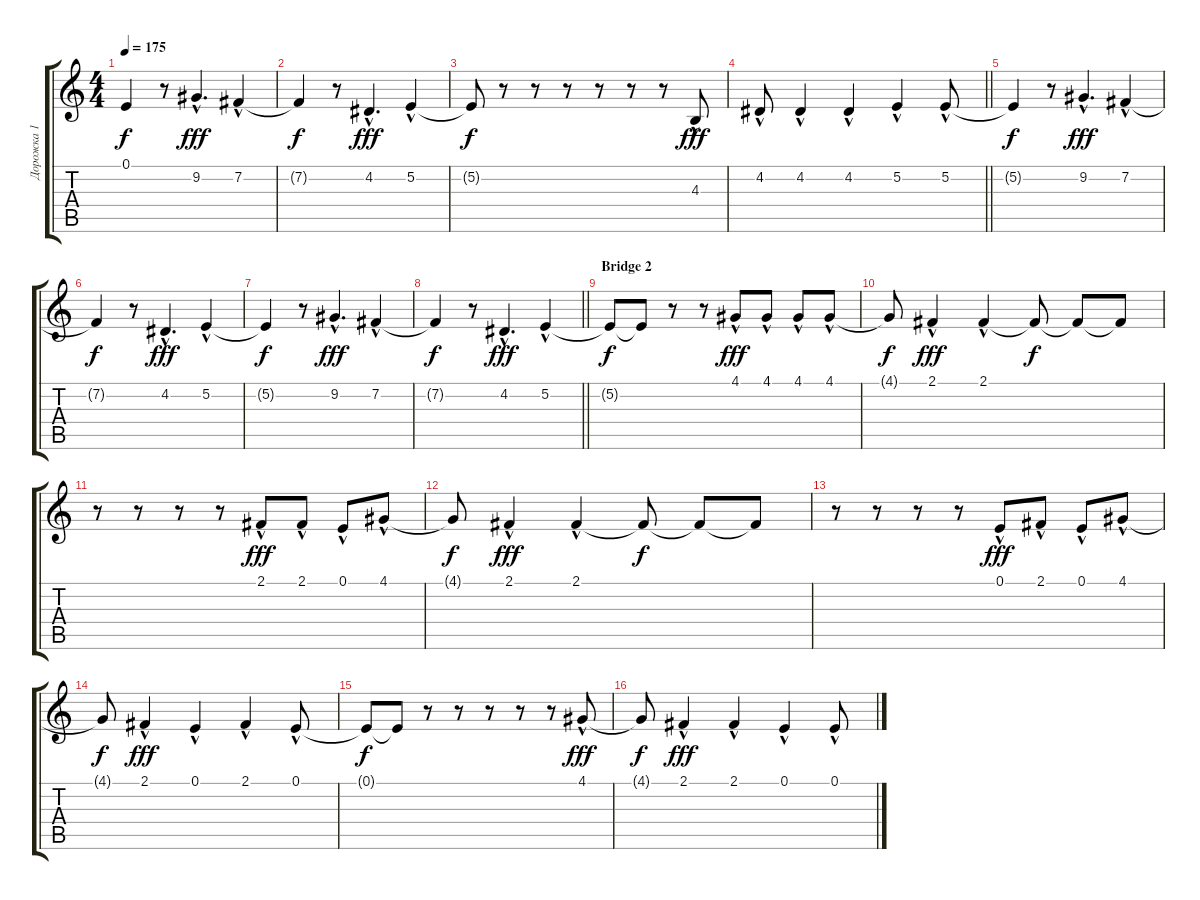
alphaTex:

\track ("Дорожка 1" "Дорожка 1") {instrument altosax}
\staff {score tabs}
\tuning (E4 B3 G3 D3 A2 E2) {hide}
\ts (4 4)
\tempo 175
\clef g2
\ks c
0.1.4{dy f} r.8 9.2{hac}.4{d dy fff} 7.2{hac}.4 |
7.2{t}.4{dy f} r.8 4.2{hac}.4{d dy fff} 5.2{hac}.4 |
5.2{t}.8{dy f} r.8 r.8 r.8 r.8 r.8 r.8 4.3{hac}.8{dy fff} |
\barLineRight lightlight
4.2{hac}.8 4.2{hac}.4 4.2{hac}.4 5.2{hac}.4 5.2{hac}.8 |
5.2{t}.4{dy f} r.8 9.2{hac}.4{d dy fff} 7.2{hac}.4 |
7.2{t}.4{dy f} r.8 4.2{hac}.4{d dy fff} 5.2{hac}.4 |
5.2{t}.4{dy f} r.8 9.2{hac}.4{d dy fff} 7.2{hac}.4 |
\barLineRight lightlight
7.2{t}.4{dy f} r.8 4.2{hac}.4{d dy fff} 5.2{hac}.4 |
\section ("" "Bridge 2")
5.2{t}.8{dy f} 5.2{t}.8 r.8 r.8 4.1{hac}.8{dy fff} 4.1{hac}.8 4.1{hac}.8 4.1{hac}.8 |
4.1{t}.8{dy f} 2.1{hac}.4{dy fff} 2.1{hac}.4 2.1{t}.8{dy f} 2.1{t}.8 2.1{t}.8 |
r.8 r.8 r.8 r.8 2.1{hac}.8{dy fff} 2.1{hac}.8 0.1{hac}.8 4.1{hac}.8 |
4.1{t}.8{dy f} 2.1{hac}.4{dy fff} 2.1{hac}.4 2.1{t}.8{dy f} 2.1{t}.8 2.1{t}.8 |
r.8 r.8 r.8 r.8 0.1{hac}.8{dy fff} 2.1{hac}.8 0.1{hac}.8 4.1{hac}.8 |
4.1{t}.8{dy f} 2.1{hac}.4{dy fff} 0.1{hac}.4 2.1{hac}.4 0.1{hac}.8 |
0.1{t}.8{dy f} 0.1{t}.8 r.8 r.8 r.8 r.8 r.8 4.1{hac}.8{dy fff} |
4.1{t}.8{dy f} 2.1{hac}.4{dy fff} 2.1{hac}.4 0.1{hac}.4 0.1{hac}.8
